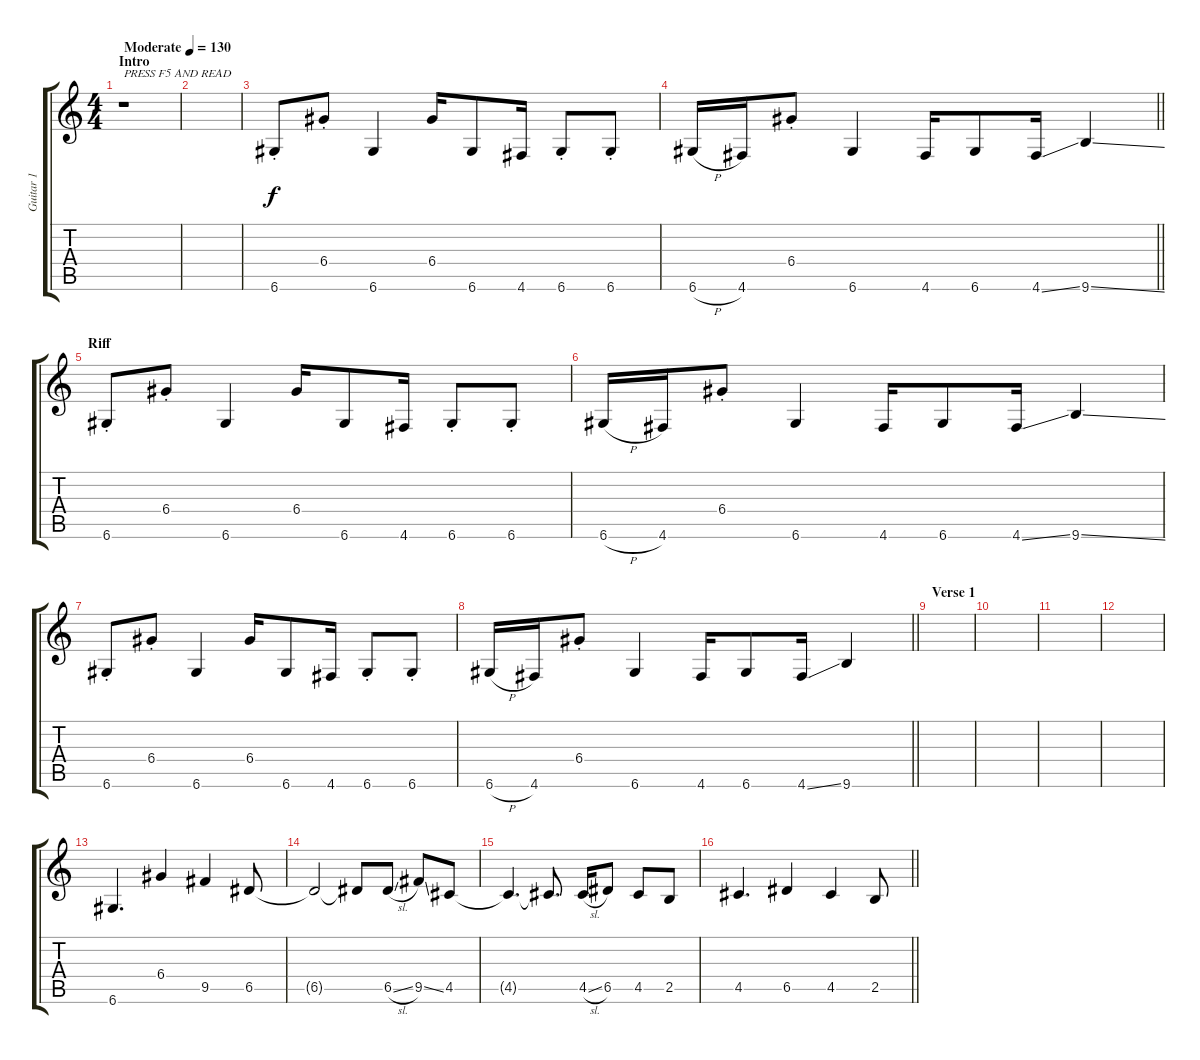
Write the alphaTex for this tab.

\track ("Guitar 1" "Guitar 1") {instrument distortionguitar}
\staff {score tabs}
\tuning (E4 B3 G3 D3 A2 D2) {hide}
\ts (4 4)
\section ("" "Intro")
\tempo (130 "Moderate")
\clef g2
\ks c
r.1{txt "PRESS F5 AND READ" dy f instrument distortionguitar} |
|
6.6{st}.8 6.4{st}.8 6.6.4 6.4.16 6.6.8 4.6.16 6.6{st}.8 6.6{st}.8 |
\barLineRight lightlight
6.6{h}.16 4.6.16 6.4{st}.8 6.6.4 4.6.16 6.6.8 4.6{ss}.16 9.6{ss}.4 |
\section ("" "Riff")
6.6{st}.8 6.4{st}.8 6.6.4 6.4.16 6.6.8 4.6.16 6.6{st}.8 6.6{st}.8 |
6.6{h}.16 4.6.16 6.4{st}.8 6.6.4 4.6.16 6.6.8 4.6{ss}.16 9.6{ss}.4 |
6.6{st}.8 6.4{st}.8 6.6.4 6.4.16 6.6.8 4.6.16 6.6{st}.8 6.6{st}.8 |
\barLineRight lightlight
6.6{h}.16 4.6.16 6.4{st}.8 6.6.4 4.6.16 6.6.8 4.6{ss}.16 9.6.4 |
\section ("" "Verse 1")
|
|
|
|
6.6.4{d} 6.4.4 9.5.4 6.5.8 |
6.5{t}.2 6.5{t}.8 6.5{sl}.8 9.5{ss}.8 4.5.8 |
4.5{t}.4{d} 4.5{t}.8{d} 4.5{sl}.16 6.5.8 4.5.8 2.5.8 |
\barLineRight lightlight
4.5.4{d} 6.5.4 4.5.4 2.5.8
